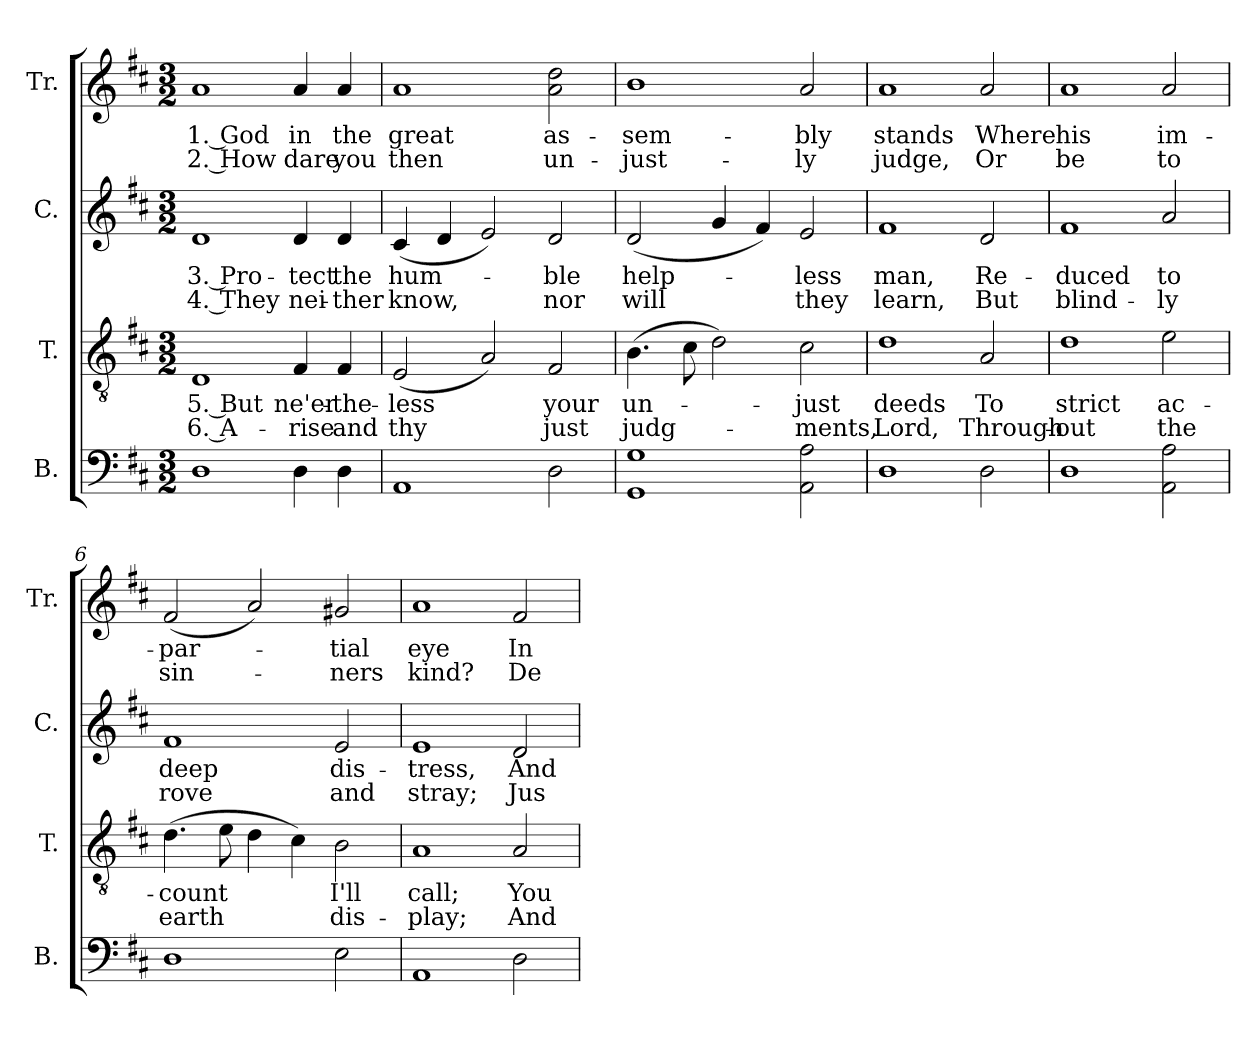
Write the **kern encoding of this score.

**kern	**kern	**text	**text	**kern	**text	**text	**kern	**text	**text
*part4	*part3	*part3	*part3	*part2	*part2	*part2	*part1	*part1	*part1
*staff4	*staff3	*staff3	*staff3	*staff2	*staff2	*staff2	*staff1	*staff1	*staff1
*I"B.	*I"T.	*	*	*I"C.	*	*	*I"Tr.	*	*
*I'B.	*I'T.	*	*	*I'C.	*	*	*I'Tr.	*	*
*clefF4	*clefGv2	*	*	*clefG2	*	*	*clefG2	*	*
*k[f#c#]	*k[f#c#]	*	*	*k[f#c#]	*	*	*k[f#c#]	*	*
*M3/2	*M3/2	*	*	*M3/2	*	*	*M3/2	*	*
*MM120	*MM120	*	*	*MM120	*	*	*MM120	*	*
=1	=1	=1	=1	=1	=1	=1	=1	=1	=1
!	!	!LO:LY:b	!LO:LY:b	!	!LO:LY:b	!LO:LY:b	!	!LO:LY:b	!LO:LY:b
1D	1D	5. But	6. A-	1d	3. Pro-	4. They	1a	1. God	2. How
!	!	!LO:LY:b	!LO:LY:b	!	!LO:LY:b	!LO:LY:b	!	!LO:LY:b	!LO:LY:b
4D\	4F#/	ne'er-	-rise	4d/	-tect	nei-	4a/	in	dare
!	!	!LO:LY:b	!LO:LY:b	!	!LO:LY:b	!LO:LY:b	!	!LO:LY:b	!LO:LY:b
4D\	4F#/	-the-	and	4d/	the	-ther	4a/	the	you
=2	=2	=2	=2	=2	=2	=2	=2	=2	=2
!	!	!LO:LY:b	!LO:LY:b	!	!LO:LY:b	!LO:LY:b	!	!LO:LY:b	!LO:LY:b
1AA	(2E/	-less	thy	(4c#/	hum-	know,	1a	great	then
.	.	.	.	4d/	.	.	.	.	.
.	2A/)	.	.	2e/)	.	.	.	.	.
!	!	!LO:LY:b	!LO:LY:b	!	!LO:LY:b	!LO:LY:b	!	!LO:LY:b	!LO:LY:b
2D\	2F#/	your	just	2d/	-ble	nor	2a\ 2dd\	as-	un-
=3	=3	=3	=3	=3	=3	=3	=3	=3	=3
!	!	!LO:LY:b	!LO:LY:b	!	!LO:LY:b	!LO:LY:b	!	!LO:LY:b	!LO:LY:b
1GG 1G	(4.B\	un-	judg-	(2d/	help-	will	1b	-sem-	-just-
.	8c#\	.	.	.	.	.	.	.	.
.	2d\)	.	.	4g/	.	.	.	.	.
.	.	.	.	4f#/)	.	.	.	.	.
!	!	!LO:LY:b	!LO:LY:b	!	!LO:LY:b	!LO:LY:b	!	!LO:LY:b	!LO:LY:b
2AA\ 2A\	2c#\	-just	-ments,	2e/	-less	they	2a/	-bly	-ly
=4	=4	=4	=4	=4	=4	=4	=4	=4	=4
!	!	!LO:LY:b	!LO:LY:b	!	!LO:LY:b	!LO:LY:b	!	!LO:LY:b	!LO:LY:b
1D	1d	deeds	Lord,	1f#	man,	learn,	1a	stands	judge,
!	!	!LO:LY:b	!LO:LY:b	!	!LO:LY:b	!LO:LY:b	!	!LO:LY:b	!LO:LY:b
2D\	2A/	To	Through-	2d/	Re-	But	2a/	Where	Or
=5	=5	=5	=5	=5	=5	=5	=5	=5	=5
!	!	!LO:LY:b	!LO:LY:b	!	!LO:LY:b	!LO:LY:b	!	!LO:LY:b	!LO:LY:b
1D	1d	strict	-out	1f#	-duced	blind-	1a	his	be
!	!	!LO:LY:b	!LO:LY:b	!	!LO:LY:b	!LO:LY:b	!	!LO:LY:b	!LO:LY:b
2AA\ 2A\	2e\	ac-	the	2a/	to	-ly	2a/	im-	to
=6	=6	=6	=6	=6	=6	=6	=6	=6	=6
!	!	!LO:LY:b	!LO:LY:b	!	!LO:LY:b	!LO:LY:b	!	!LO:LY:b	!LO:LY:b
1D	(4.d\	-count	earth	1f#	deep	rove	(2f#/	-par-	sin-
.	8e\	.	.	.	.	.	.	.	.
.	4d\	.	.	.	.	.	2a/)	.	.
.	4c#\)	.	.	.	.	.	.	.	.
!	!	!LO:LY:b	!LO:LY:b	!	!LO:LY:b	!LO:LY:b	!	!LO:LY:b	!LO:LY:b
2E\	2B\	I'll	dis-	2e/	dis-	and	2g#X/	-tial	-ners
=7	=7	=7	=7	=7	=7	=7	=7	=7	=7
!	!	!LO:LY:b	!LO:LY:b	!	!LO:LY:b	!LO:LY:b	!	!LO:LY:b	!LO:LY:b
1AA	1A	call;	-play;	1e	-tress,	stray;	1a	eye	kind?
!	!	!LO:LY:b	!LO:LY:b	!	!LO:LY:b	!LO:LY:b	!	!LO:LY:b	!LO:LY:b
2D\	2A/	You	And	2d/	And	Jus-	2f#/	In	De-
=	=	=	=	=	=	=	=	=	=
*-	*-	*-	*-	*-	*-	*-	*-	*-	*-
